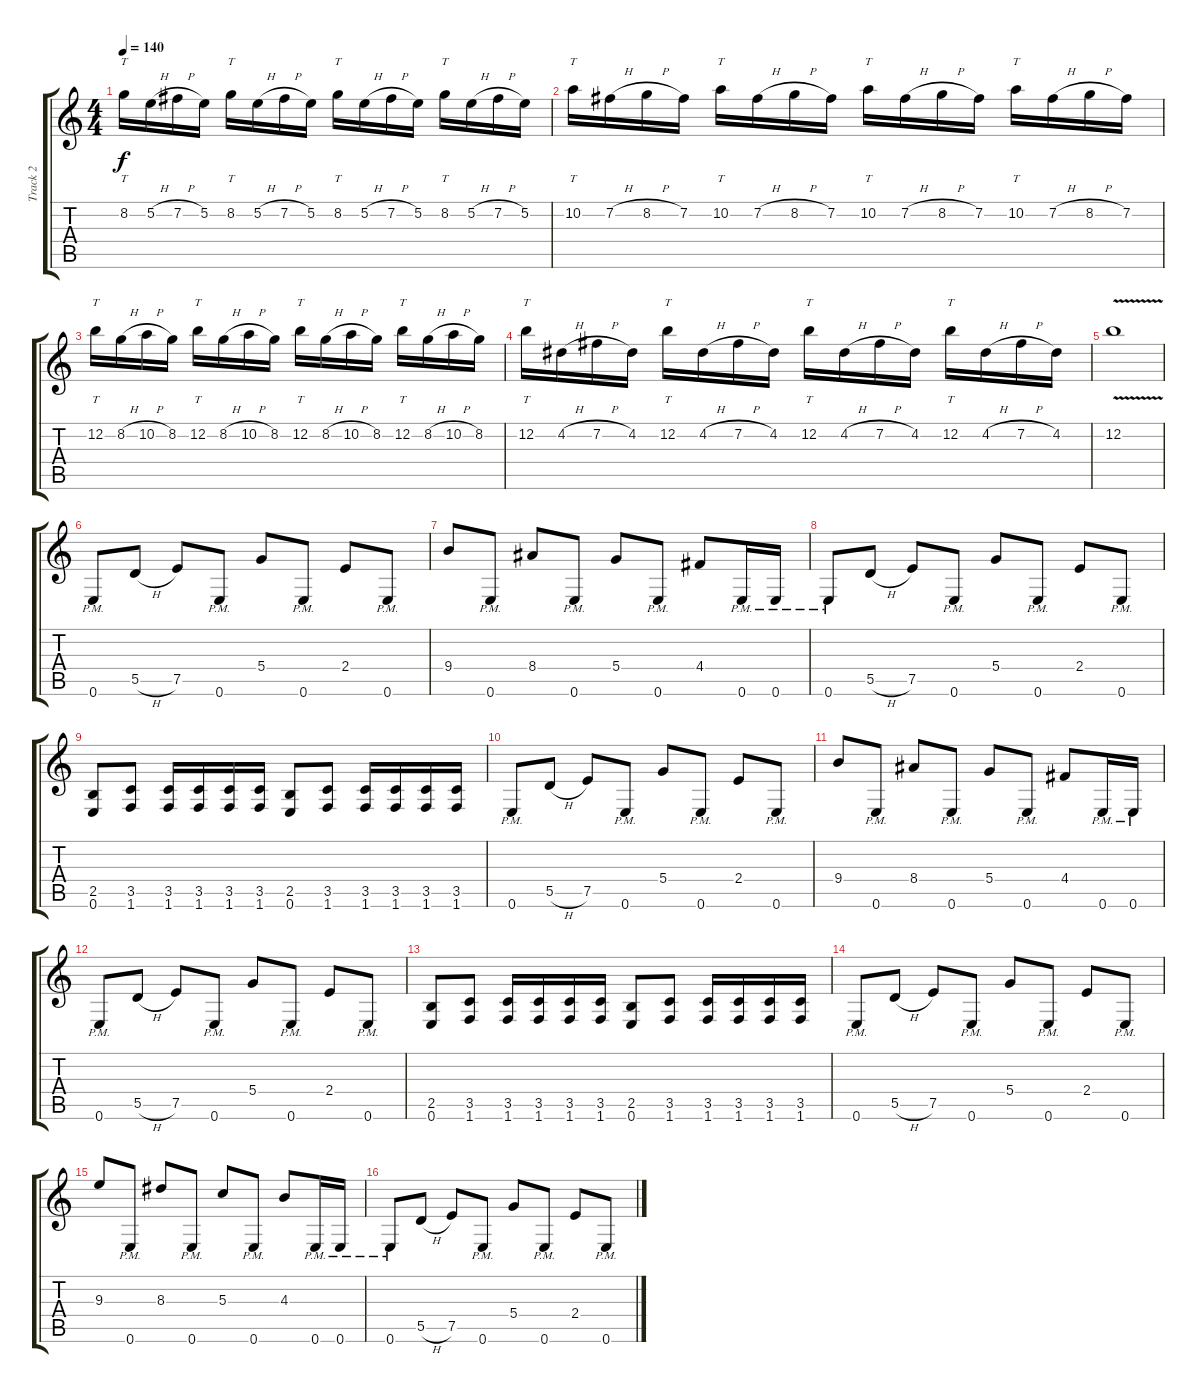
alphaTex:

\track ("Track 2" "Track 2") {instrument distortionguitar}
\staff {score tabs}
\tuning (E4 B3 G3 D3 A2 E2) {hide}
\ts (4 4)
\tempo 140
\clef g2
\ks c
8.2.16{tt dy f} 5.2{h}.16 7.2{h}.16 5.2.16 8.2.16{tt} 5.2{h}.16 7.2{h}.16 5.2.16 8.2.16{tt} 5.2{h}.16 7.2{h}.16 5.2.16 8.2.16{tt} 5.2{h}.16 7.2{h}.16 5.2.16 |
10.2.16{tt} 7.2{h}.16 8.2{h}.16 7.2.16 10.2.16{tt} 7.2{h}.16 8.2{h}.16 7.2.16 10.2.16{tt} 7.2{h}.16 8.2{h}.16 7.2.16 10.2.16{tt} 7.2{h}.16 8.2{h}.16 7.2.16 |
12.2.16{tt} 8.2{h}.16 10.2{h}.16 8.2.16 12.2.16{tt} 8.2{h}.16 10.2{h}.16 8.2.16 12.2.16{tt} 8.2{h}.16 10.2{h}.16 8.2.16 12.2.16{tt} 8.2{h}.16 10.2{h}.16 8.2.16 |
12.2.16{tt} 4.2{h}.16 7.2{h}.16 4.2.16 12.2.16{tt} 4.2{h}.16 7.2{h}.16 4.2.16 12.2.16{tt} 4.2{h}.16 7.2{h}.16 4.2.16 12.2.16{tt} 4.2{h}.16 7.2{h}.16 4.2.16 |
12.2{v}.1 |
0.6{pm}.8 5.5{h}.8 7.5.8 0.6{pm}.8 5.4.8 0.6{pm}.8 2.4.8 0.6{pm}.8 |
9.4.8 0.6{pm}.8 8.4.8 0.6{pm}.8 5.4.8 0.6{pm}.8 4.4.8 0.6{pm}.16 0.6{pm}.16 |
0.6{pm}.8 5.5{h}.8 7.5.8 0.6{pm}.8 5.4.8 0.6{pm}.8 2.4.8 0.6{pm}.8 |
(2.5 0.6).8 (3.5 1.6).8 (3.5 1.6).16 (3.5 1.6).16 (3.5 1.6).16 (3.5 1.6).16 (2.5 0.6).8 (3.5 1.6).8 (3.5 1.6).16 (3.5 1.6).16 (3.5 1.6).16 (3.5 1.6).16 |
0.6{pm}.8 5.5{h}.8 7.5.8 0.6{pm}.8 5.4.8 0.6{pm}.8 2.4.8 0.6{pm}.8 |
9.4.8 0.6{pm}.8 8.4.8 0.6{pm}.8 5.4.8 0.6{pm}.8 4.4.8 0.6{pm}.16 0.6{pm}.16 |
0.6{pm}.8 5.5{h}.8 7.5.8 0.6{pm}.8 5.4.8 0.6{pm}.8 2.4.8 0.6{pm}.8 |
(2.5 0.6).8 (3.5 1.6).8 (3.5 1.6).16 (3.5 1.6).16 (3.5 1.6).16 (3.5 1.6).16 (2.5 0.6).8 (3.5 1.6).8 (3.5 1.6).16 (3.5 1.6).16 (3.5 1.6).16 (3.5 1.6).16 |
0.6{pm}.8 5.5{h}.8 7.5.8 0.6{pm}.8 5.4.8 0.6{pm}.8 2.4.8 0.6{pm}.8 |
9.3.8 0.6{pm}.8 8.3.8 0.6{pm}.8 5.3.8 0.6{pm}.8 4.3.8 0.6{pm}.16 0.6{pm}.16 |
0.6{pm}.8 5.5{h}.8 7.5.8 0.6{pm}.8 5.4.8 0.6{pm}.8 2.4.8 0.6{pm}.8
